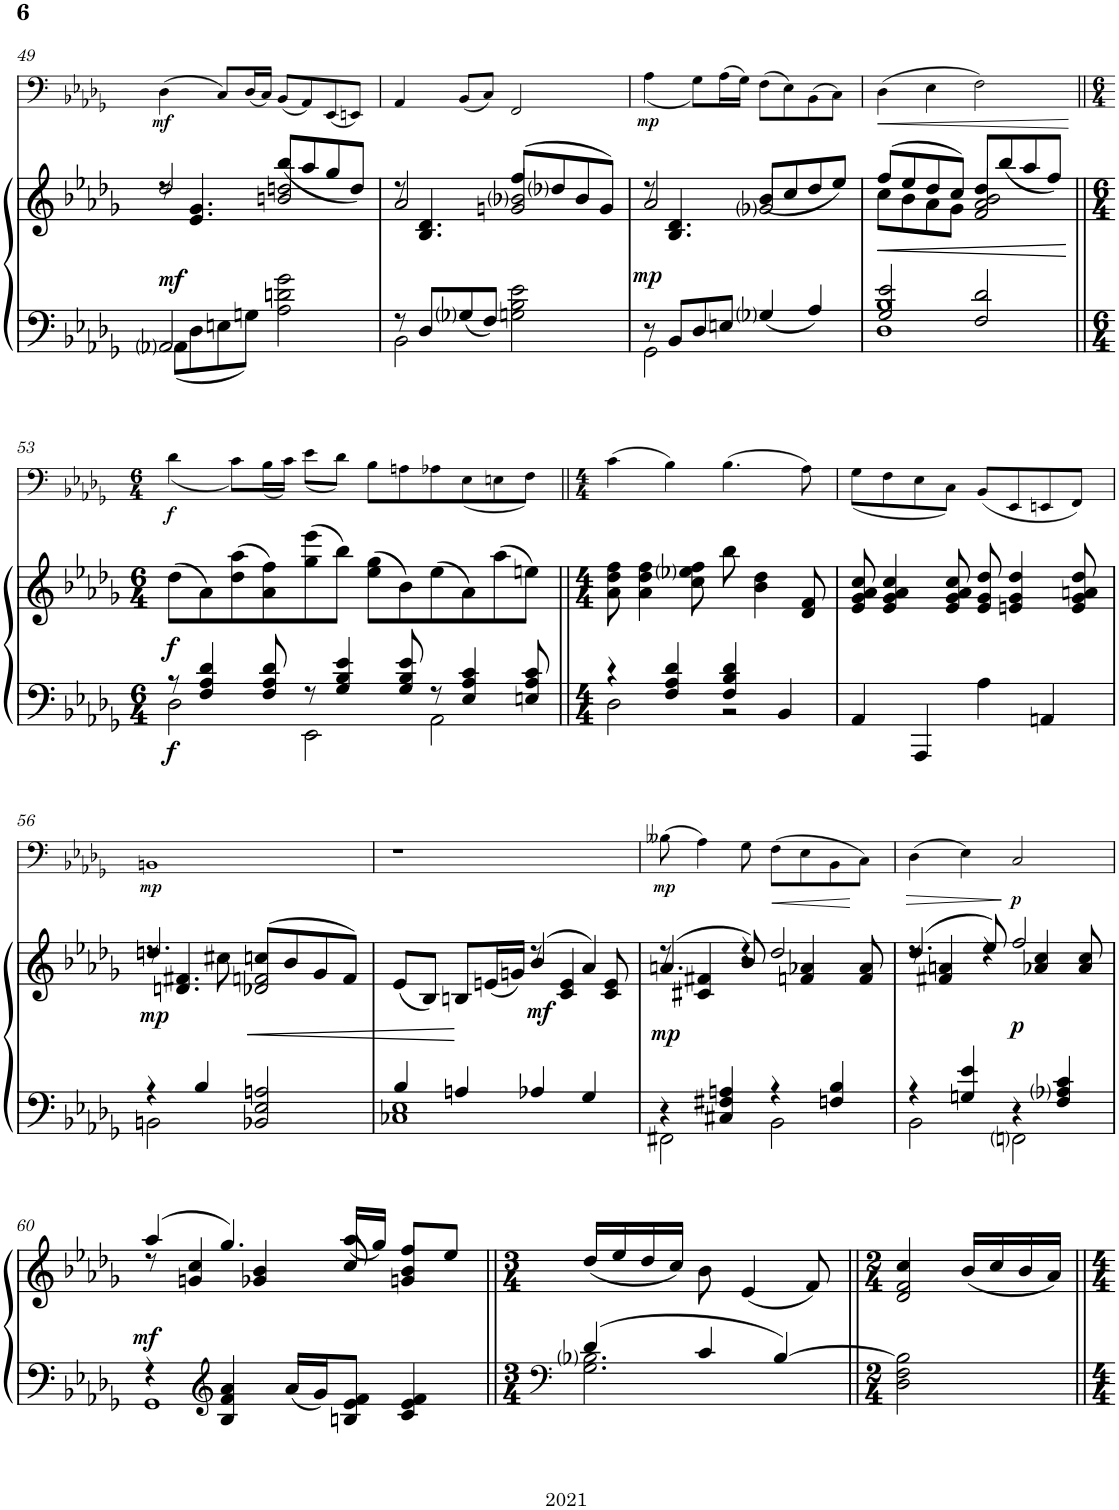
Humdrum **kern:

**kern	**kern	**dynam	**kern	**dynam
*part2	*part2	*part2	*part1	*part1
*staff3	*staff2	*staff2/3	*staff1	*staff1
*I"Piano	*	*	*I"Tuba	*
*I'Pno	*	*	*I'Tba	*
!!LO:PB:g=z
*clefF4	*clefG2	*	*clefF4	*
*k[b-e-a-d-g-]	*k[b-e-a-d-g-]	*	*k[b-e-a-d-g-]	*
*D-:	*D-:	*	*D-:	*
*M4/4	*M4/4	*	*M4/4	*
=49	=49	=49	=49	=49
*^	*^	*	*	*
*	*^	*	*	*	*	*
!	!	!	!	!	!LO:DY:b	!	!LO:DY:b
8r	8AA-i\L	2AA-/	2dd-/	8ryy	mf	(>4D-\	mf
2..ryy	8D-\	.	.	4.e-/ 4.g-/	.	.	.
.	8En\	.	.	.	.	8C/L)	.
.	8Gn\J	.	.	.	.	(<16D-/L	.
.	.	.	.	.	.	16C/JJ)	.
.	2A-\ 2dn\ 2g-\	2ryy	(<8bb-/L	2bn/ 2ddn/	.	(<8BB-/L	.
.	.	.	8aa-/	.	.	8AA-/)	.
.	.	.	8gg-/	.	.	(<8EE-/	.
.	.	.	8dd/J)	.	.	8EEn/J)	.
=50	=50	=50	=50	=50	=50	=50	=50
8r	8r	2BB-\	2a-/	8ryy	.	4AA-/	.
2..ryy	8D-/L	.	.	4.B-/ 4.d-/	.	.	.
.	8G-i/	.	.	.	.	(<8BB-/L	.
.	8F/J	.	.	.	.	8C/J)	.
.	2Gn\ 2B-\ 2e-\	2ryy	(>8ff/L	2gn/ 2b-i/	.	2FF/	.
.	.	.	8dd-i/	.	.	.	.
.	.	.	8b-/	.	.	.	.
.	.	.	8g/J)	.	.	.	.
=51	=51	=51	=51	=51	=51	=51	=51
!	!	!	!	!	!LO:DY:b	!	!LO:DY:b
8r	8r	2GG-\	2a-/	8ryy	mp	(<4A-\	mp
2..ryy	8BB-/L	.	.	4.B-/ 4.d-/	.	.	.
.	8D-/	.	.	.	.	8G-\L)	.
.	8En/J	.	.	.	.	(>16A-\L	.
.	.	.	.	.	.	16G-\JJ)	.
.	4G-i/	2ryy	(<8b-/L	2g-i/	.	(>8F\L	.
.	.	.	8cc/	.	.	8E-\)	.
.	4A-/	.	8dd-/	.	.	(>8BB-\	.
.	.	.	8ee-/J)	.	.	8C\J)	.
*	*v	*v	*	*	*	*	*
=52	=52	=52	=52	=52	=52	=52
!	!	!	!	!LO:HP:b	!	!LO:HP:b
2G-/ 2e-/	1D- 1B-	(>8ff/L	8cc\L	<	(>4D-\	<
.	.	8ee-/	8b-\	.	.	.
.	.	8dd-/	8a-\	.	4E-\	.
.	.	8cc/J)	8g-\J	.	.	.
2F/ 2d-/	.	8dd-/L	2f/ 2a-/ 2b-/	.	2F\)	.
.	.	(<8bb-/	.	.	.	.
.	.	8aa-/	.	.	.	.
.	.	8ff/J)	.	.	.	.
*v	*v	*	*	*	*	*
*	*v	*v	*	*	*
.	.	[	.	[
!!LO:LB:g=z
=53||	=53||	=53||	=53||	=53||
*M6/4	*M6/4	*	*M6/4	*
*^	*	*	*	*
!	!	!	!LO:DY:b=2	!	!
!	!	!	!LO:DY:n=1:b	!	!LO:DY:b
8r	2D-\	(>8dd-\L	f f	(<4d-\	f
4F/ 4A-/ 4d-/	.	8a-\)	.	.	.
.	.	(>8dd-\ 8aa-\	.	8c\L)	.
8F/ 8A-/ 8d-/	.	8a-\ 8ff\)	.	(<16B-\L	.
.	.	.	.	16c\JJ)	.
8r	2EE-\	(>8gg-\ 8eee-\	.	(<8e-\L	.
4G-/ 4B-/ 4e-/	.	8bb-\J)	.	8d-\J)	.
.	.	(>8ee-\ 8gg-\L	.	8B-\L	.
8G-/ 8B-/ 8e-/	.	8b-\)	.	8An\	.
8r	2AA-\	(>8ee-\	.	8A-X\	.
4E-/ 4A-/ 4c/	.	8a-\)	.	(<8E-\	.
.	.	(>8aa-\	.	8En\	.
8En/ 8A-/ 8c/	.	8een\J)	.	8F\J)	.
=54||	=54||	=54||	=54||	=54||	=54||
*M4/4	*	*M4/4	*	*M4/4	*
4r	2D-\	8a-\ 8dd-\ 8ff\	.	(>4c\	.
.	.	4a-\ 4dd-\ 4ff\	.	.	.
4F/ 4A-/ 4d-/	.	.	.	4B-\)	.
.	.	8cc\ 8ee-i\ 8ff\	.	.	.
4F/ 4B-/ 4d-/	2r	8bb-\	.	(4.B-\	.
.	.	4b-\ 4dd-\	.	.	.
4BB-/	.	.	.	.	.
.	.	8d-/ 8f/	.	8A-\)	.
*v	*v	*	*	*	*
=55	=55	=55	=55	=55
4AA-/	8e-/ 8g-/ 8a-/ 8cc/	.	(<8G-\L	.
.	4e-/ 4g-/ 4a-/ 4cc/	.	8F\	.
4AAA-/	.	.	8E-\	.
.	8e-/ 8g-/ 8a-/ 8cc/	.	8C\J)	.
4A-\	8e-/ 8g-/ 8dd-/	.	(<8BB-/L	.
.	4en/ 4g-/ 4dd-/	.	8EE-/	.
4AAn/	.	.	8EEn/	.
.	8e/ 8g-/ 8an/ 8dd-/	.	8FF/J)	.
!!LO:LB:g=z
=56	=56	=56	=56	=56
*^	*^	*	*	*
*	*^	*	*	*	*	*
!	!	!	!	!	!LO:DY:a=2	!	!LO:DY:b
8r	4r	2BBn\	4.ddn/	8ryy	mp	1BBn	mp
2..ryy	.	.	.	4.dn/ 4.f#X/	.	.	.
.	4B-/	.	.	.	.	.	.
.	.	.	8cc#X\	.	.	.	.
!	!	!	!	!	!LO:HP:b	!	!
.	2E-/ 2An/	2BB-X/	(>8ccn/L	2d-X/ 2fn/	<	.	.
.	.	.	8b-/	.	.	.	.
.	.	.	8g-/	.	.	.	.
.	.	.	8f/J)	.	.	.	.
=57	=57	=57	=57	=57	=57	=57	=57
2ryy	4B-/	1C-X 1E-	(<8e-/L	8ryy	.	1r	.
*	*	*	*v	*v	*	*	*
.	.	.	8B-/J)	.	.	.
.	4An/	.	8Bn/L	[	.	.
.	.	.	(<16en/L	.	.	.
.	.	.	16gn/JJ)	.	.	.
!	!	!	!	!LO:DY:a=2	!	!
8r	4A-X/	.	(>4b-/	mf	.	.
*	*	*	*^	*	*	*
4.ryy	.	.	.	4c/ 4e/	.	.	.
.	4G-/	.	4a-/)	.	.	.	.
.	.	.	.	8c/ 8e/	.	.	.
=58	=58	=58	=58	=58	=58	=58	=58
!	!	!	!	!	!LO:DY:b	!	!LO:DY:b
8r	4r	2FF#X\	(>4.an/	8ryy	mp	(8B--X\	mp
4ryy	.	.	.	4c#X/ 4f#X/	.	4A-\)	.
.	4C#X/ 4F#X/ 4An/	.	.	.	.	.	.
4r	.	.	8b-/)	4ryy	.	8G-\	.
!	!	!	!	!	!	!	!LO:HP:b
.	4r	2BB-\	2dd-/	.	.	(>8F\L	<
4.ryy	.	.	.	4fn/ 4a-X/	.	8E-\	.
.	4Fn/ 4B-/	.	.	.	.	8BB-\	.
.	.	.	.	8f/ 8a-/	.	8C\J)	[
=59	=59	=59	=59	=59	=59	=59	=59
!	!	!	!	!	!	!	!LO:HP:b
8r	4r	2BB-\	(>4.dd-/	8ryy	.	(>4D-\	>
4ryy	.	.	.	4f#X/ 4an/	.	.	.
.	4Gn/ 4e-/	.	.	.	.	4E-\)	.
4r	.	.	8ee-/)	4ryy	.	.	.
!	!	!	!	!	!LO:DY:b	!	!LO:DY:n=1:b
.	4r	2FFni\	2ff/	.	p	2C/	] p
4.ryy	.	.	.	4a-X/ 4cc/	.	.	.
.	4F/ 4A-i/ 4c/	.	.	.	.	.	.
.	.	.	.	8a-/ 8cc/	.	.	.
!!LO:LB:g=z
=60	=60	=60	=60	=60	=60	=60	=60
!	!	!	!	!	!LO:DY:b	!	!
8r	4r	1GG-	(>4aa-/	8ryy	mf	1r	.
2..ryy	.	.	.	4gn/ 4cc/	.	.	.
*clefG2	*	*	*	*	*	*	*
.	4B-/ 4f/ 4a-/	.	4.gg-/)	.	.	.	.
.	.	.	.	4g-X/ 4b-/	.	.	.
.	16a-/LL	.	.	.	.	.	.
.	16g-/J	.	.	.	.	.	.
.	8Bn/ 8e-/ 8f/J	.	(<16aa-/LL	8cc/	.	.	.
.	.	.	16gg-/JJ)	.	.	.	.
.	4c/ 4e-/ 4f/	.	8ff/L	4gn/ 4b-/	.	.	.
.	.	.	8ee-/J	.	.	.	.
*v	*v	*v	*	*	*	*	*
*	*v	*v	*	*	*
=61||	=61||	=61||	=61||	=61||
*clefF4	*	*	*	*
*M3/4	*M3/4	*	*M3/4	*
*^	*	*	*	*
4d-/	2.G-\ 2.B-i\	(<16dd-/LL	.	2.r	.
.	.	16ee-/	.	.	.
.	.	16dd-/	.	.	.
.	.	16cc/JJ)	.	.	.
4c/	.	8b-\	.	.	.
.	.	(<4e-/	.	.	.
[4B-/	.	.	.	.	.
.	.	8f/)	.	.	.
*v	*v	*	*	*	*
=62||	=62||	=62||	=62||	=62||
*M2/4	*M2/4	*	*M2/4	*
*	*^	*	*	*
2D-\ 2F\ 2B-\]	4cc/	2d-/ 2f/	.	2r	.
.	(<16b-/LL	.	.	.	.
.	16cc/	.	.	.	.
.	16b-/	.	.	.	.
.	16a-/JJ)	.	.	.	.
*	*v	*v	*	*	*
=||	=||	=||	=||	=||
*-	*-	*-	*-	*-
